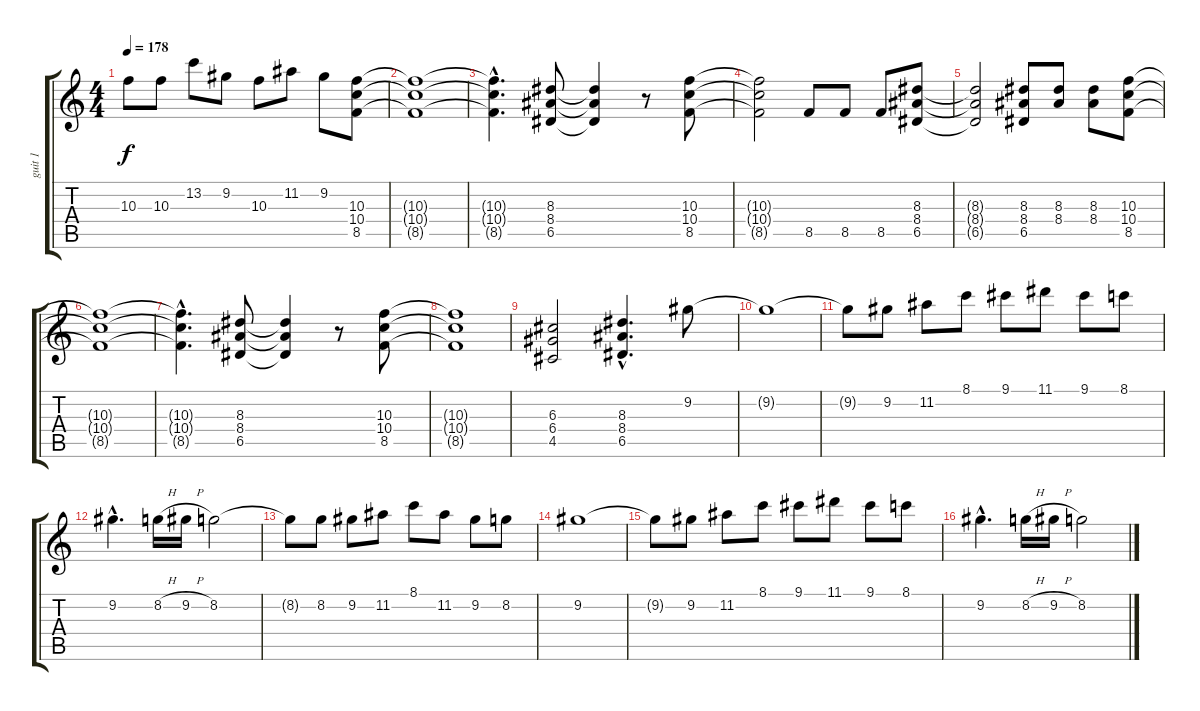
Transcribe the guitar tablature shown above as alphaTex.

\track ("guit 1" "guit 1") {instrument distortionguitar}
\staff {score tabs}
\tuning (E4 B3 G3 D3 A2 E2) {hide}
\ts (4 4)
\tempo 178
\clef g2
\ks c
10.3{t}.8{dy f} 10.3.8 13.2.8 9.2.8 10.3.8 11.2.8 9.2.8 (10.3 10.4 8.5).8 |
(10.3{t} 10.4{t} 8.5{t}).1 |
(10.3{hac t} 10.4{hac t} 8.5{hac t}).4{d} (8.3 8.4 6.5).8 (8.3{t} 8.4{t} 6.5{t}).4 r.8 (10.3 10.4 8.5).8 |
(10.3{t} 10.4{t} 8.5{t}).2 8.5.8 8.5.8 8.5.8 (8.3 8.4 6.5).8 |
(8.3{t} 8.4{t} 6.5{t}).2 (8.3 8.4 6.5).8 (8.3 8.4).8 (8.3 8.4).8 (10.3 10.4 8.5).8 |
(10.3{t} 10.4{t} 8.5{t}).1 |
(10.3{hac t} 10.4{hac t} 8.5{hac t}).4{d} (8.3 8.4 6.5).8 (8.3{t} 8.4{t} 6.5{t}).4 r.8 (10.3 10.4 8.5).8 |
(10.3{t} 10.4{t} 8.5{t}).1 |
(6.3 6.4 4.5).2 (8.3{hac} 8.4{hac} 6.5{hac}).4{d} 9.2.8 |
9.2{t}.1 |
9.2{t}.8 9.2.8 11.2.8 8.1.8 9.1.8 11.1.8 9.1.8 8.1.8 |
9.2{hac}.4{d} 8.2{h}.16 9.2{h}.16 8.2.2 |
8.2{t}.8 8.2.8 9.2.8 11.2.8 8.1.8 11.2.8 9.2.8 8.2.8 |
9.2.1 |
9.2{t}.8 9.2.8 11.2.8 8.1.8 9.1.8 11.1.8 9.1.8 8.1.8 |
9.2{hac}.4{d} 8.2{h}.16 9.2{h}.16 8.2.2
